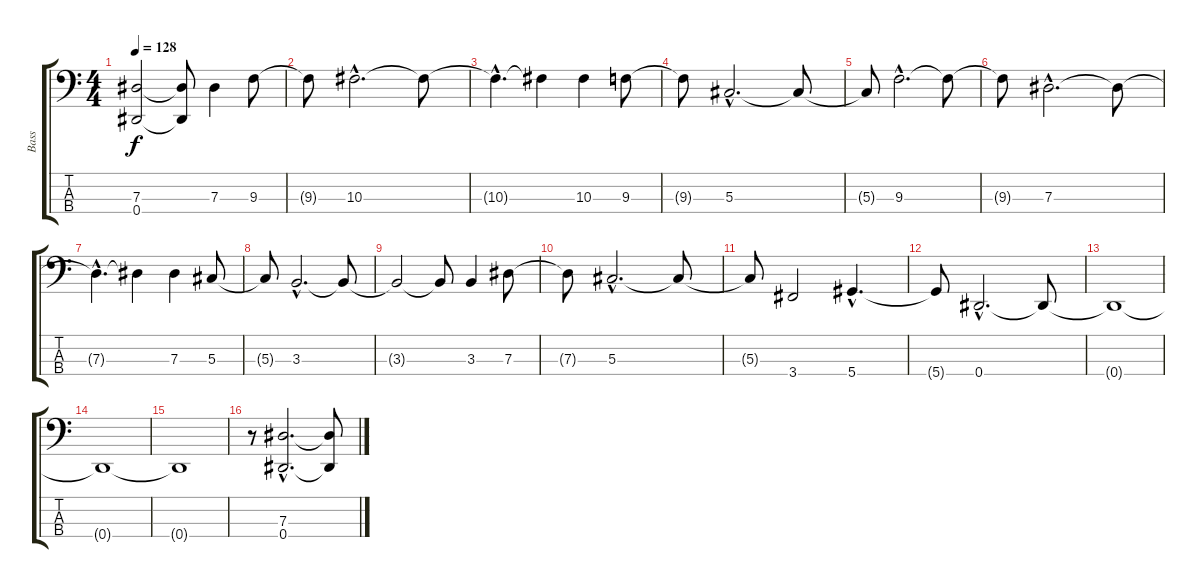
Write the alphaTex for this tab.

\track ("Bass" "Bass") {instrument electricbassfinger}
\staff {score tabs}
\tuning (Gb2 Db2 Ab1 Eb1) {hide}
\ts (4 4)
\tempo 128
\clef f4
\ks c
(7.3{t} 0.4{t}).2{dy f} (7.3{t} 0.4{t}).8 7.3.4 9.3.8 |
9.3{t}.8 10.3{hac}.2{d} 10.3{t}.8 |
10.3{hac t}.4{d} 10.3{t}.4 10.3.4 9.3.8 |
9.3{t}.8 5.3{hac}.2{d} 5.3{t}.8 |
5.3{t}.8 9.3{hac}.2{d} 9.3{t}.8 |
9.3{t}.8 7.3{hac}.2{d} 7.3{t}.8 |
7.3{hac t}.4{d} 7.3{t}.4 7.3.4 5.3.8 |
5.3{t}.8 3.3{hac}.2{d} 3.3{t}.8 |
3.3{t}.2 3.3{t}.8 3.3.4 7.3.8 |
7.3{t}.8 5.3{hac}.2{d} 5.3{t}.8 |
5.3{t}.8 3.4.2 5.4{hac}.4{d} |
5.4{t}.8 0.4{hac}.2{d} 0.4{t}.8 |
0.4{t}.1 |
0.4{t}.1 |
0.4{t}.1 |
r.8 (7.3{hac} 0.4{hac}).2{d} (7.3{t} 0.4{t}).8
